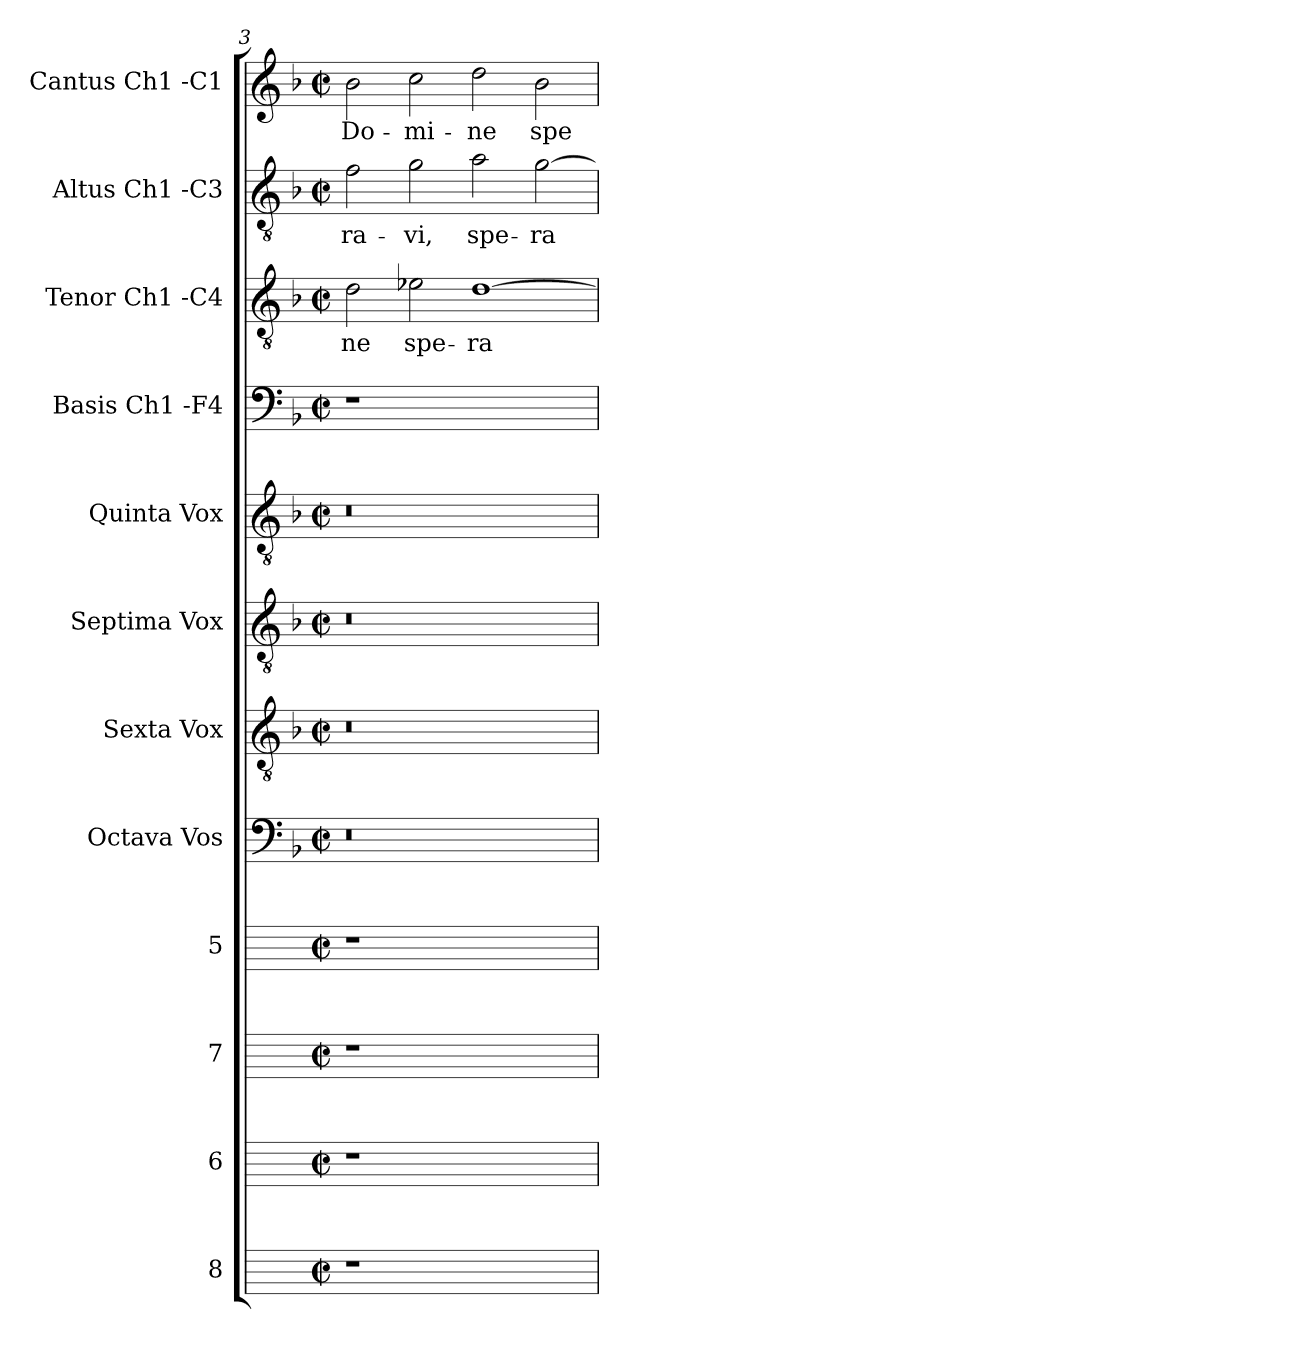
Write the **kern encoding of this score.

**kern	**kern	**kern	**kern	**kern	**kern	**kern	**kern	**kern	**kern	**text	**kern	**text	**kern	**text
*part12	*part11	*part10	*part9	*part8	*part7	*part6	*part5	*part4	*part3	*part3	*part2	*part2	*part1	*part1
*staff12	*staff11	*staff10	*staff9	*staff8	*staff7	*staff6	*staff5	*staff4	*staff3	*staff3	*staff2	*staff2	*staff1	*staff1
*I"8	*I"6	*I"7	*I"5	*I"Octava  Vos	*I"Sexta  Vox	*I"Septima  Vox	*I"Quinta  Vox	*I"Basis  Ch1 -F4	*I"Tenor  Ch1 -C4	*	*I"Altus  Ch1 -C3	*	*I"Cantus  Ch1 -C1	*
*	*	*	*	*	*	*	*	*I'B	*I'T	*	*I'A	*	*I'C	*
*	*	*	*	*clefF4	*clefGv2	*clefGv2	*clefGv2	*clefF4	*clefGv2	*	*clefGv2	*	*clefG2	*
*k[]	*k[]	*k[]	*k[]	*k[b-]	*k[b-]	*k[b-]	*k[b-]	*k[b-]	*k[b-]	*	*k[b-]	*	*k[b-]	*
*C:	*C:	*C:	*C:	*F:	*F:	*F:	*F:	*F:	*F:	*	*F:	*	*F:	*
*M2/2	*M2/2	*M2/2	*M2/2	*M2/2	*M2/2	*M2/2	*M2/2	*M2/2	*M2/2	*	*M2/2	*	*M2/2	*
*met(c|)	*met(c|)	*met(c|)	*met(c|)	*met(c|)	*met(c|)	*met(c|)	*met(c|)	*met(c|)	*met(c|)	*	*met(c|)	*	*met(c|)	*
=3	=3	=3	=3	=3	=3	=3	=3	=3	=3	=3	=3	=3	=3	=3
!	!	!	!	!	!	!	!	!	!	!LO:LY:b:cj	!	!LO:LY:b:cj	!	!LO:LY:b:cj
1r	1r	1r	1r	0r	0r	0r	0r	1r	2d\	-ne	2f\	-ra-	2b-\	Do-
!	!	!	!	!	!	!	!	!	!	!LO:LY:b:cj	!	!LO:LY:b:cj	!	!LO:LY:b:cj
.	.	.	.	.	.	.	.	.	2e-X\	spe-	2g\	-vi,	2cc\	-mi-
!	!	!	!	!	!	!	!	!	!	!LO:LY:b:cj	!	!LO:LY:b:cj	!	!LO:LY:b:cj
1ryy	1ryy	1ryy	1ryy	.	.	.	.	1ryy	[>1d	-ra-	2a\	spe-	2dd\	-ne
!	!	!	!	!	!	!	!	!	!	!	!	!LO:LY:b:cj	!	!LO:LY:b:cj
.	.	.	.	.	.	.	.	.	.	.	[>2g\	-ra-	2b-\	spe-
=	=	=	=	=	=	=	=	=	=	=	=	=	=	=
*-	*-	*-	*-	*-	*-	*-	*-	*-	*-	*-	*-	*-	*-	*-
